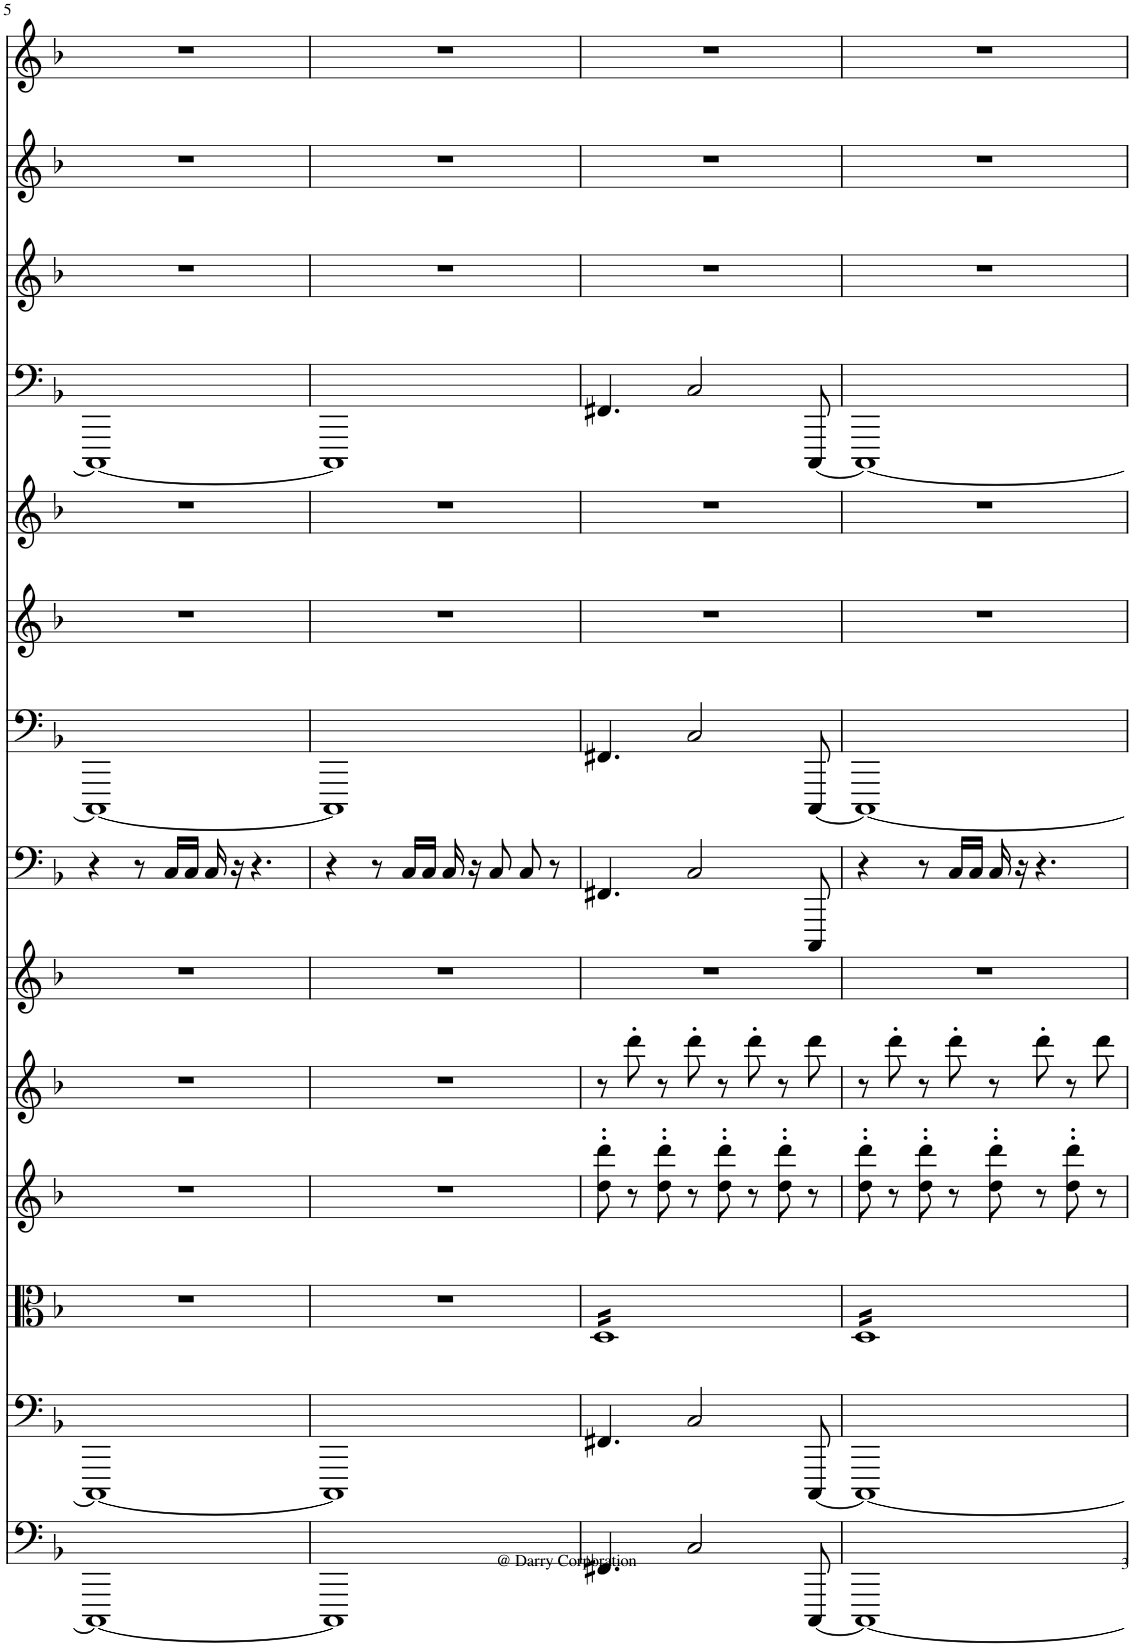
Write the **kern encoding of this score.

**kern	**kern	**kern	**kern	**kern	**kern	**kern	**kern	**kern	**kern	**kern	**kern	**kern	**kern
*part14	*part13	*part12	*part11	*part10	*part9	*part8	*part7	*part6	*part5	*part4	*part3	*part2	*part1
*staff14	*staff13	*staff12	*staff11	*staff10	*staff9	*staff8	*staff7	*staff6	*staff5	*staff4	*staff3	*staff2	*staff1
*I"Contrabass	*I"Cello	*I"Viola	*I"Violin II	*I"Violin I	*I"Solo Violin	*I"Timpani	*I"Tuba	*I"Trombone	*I"Horn	*I"Basson	*I"Clarinet	*I"Oboe	*I"Flute
!!LO:PB:g=z
*clefF4	*clefF4	*clefC3	*clefG2	*clefG2	*clefG2	*clefF4	*clefF4	*clefG2	*clefG2	*clefF4	*clefG2	*clefG2	*clefG2
*k[b-]	*k[b-]	*k[b-]	*k[b-]	*k[b-]	*k[b-]	*k[b-]	*k[b-]	*k[b-]	*k[b-]	*k[b-]	*k[b-]	*k[b-]	*k[b-]
*M4/4	*M4/4	*M4/4	*M4/4	*M4/4	*M4/4	*M4/4	*M4/4	*M4/4	*M4/4	*M4/4	*M4/4	*M4/4	*M4/4
=5	=5	=5	=5	=5	=5	=5	=5	=5	=5	=5	=5	=5	=5
1CCC_	1CCC_	1r	1r	1r	1r	4r	1CCC_	1r	1r	1CCC_	1r	1r	1r
.	.	.	.	.	.	8r	.	.	.	.	.	.	.
.	.	.	.	.	.	16C/LL	.	.	.	.	.	.	.
.	.	.	.	.	.	16C/JJ	.	.	.	.	.	.	.
.	.	.	.	.	.	16C/	.	.	.	.	.	.	.
.	.	.	.	.	.	16r	.	.	.	.	.	.	.
.	.	.	.	.	.	4.r	.	.	.	.	.	.	.
=6	=6	=6	=6	=6	=6	=6	=6	=6	=6	=6	=6	=6	=6
1CCC]	1CCC]	1r	1r	1r	1r	4r	1CCC]	1r	1r	1CCC]	1r	1r	1r
.	.	.	.	.	.	8r	.	.	.	.	.	.	.
.	.	.	.	.	.	16C/LL	.	.	.	.	.	.	.
.	.	.	.	.	.	16C/JJ	.	.	.	.	.	.	.
.	.	.	.	.	.	16C/	.	.	.	.	.	.	.
.	.	.	.	.	.	16r	.	.	.	.	.	.	.
.	.	.	.	.	.	8C/	.	.	.	.	.	.	.
.	.	.	.	.	.	8C/	.	.	.	.	.	.	.
.	.	.	.	.	.	8r	.	.	.	.	.	.	.
=7	=7	=7	=7	=7	=7	=7	=7	=7	=7	=7	=7	=7	=7
*	*	*tremolo	*	*	*	*	*	*	*	*	*	*	*
4.FF#X/	4.FF#X/	16DLL	8dd\' 8ddd\'	8r	1r	4.FF#X/	4.FF#X/	1r	1r	4.FF#X/	1r	1r	1r
.	.	16D	.	.	.	.	.	.	.	.	.	.	.
.	.	16D	8r	8ddd'\	.	.	.	.	.	.	.	.	.
.	.	16D	.	.	.	.	.	.	.	.	.	.	.
.	.	16D	8dd\' 8ddd\'	8r	.	.	.	.	.	.	.	.	.
.	.	16D	.	.	.	.	.	.	.	.	.	.	.
2C/	2C/	16D	8r	8ddd'\	.	2C/	2C/	.	.	2C/	.	.	.
.	.	16D	.	.	.	.	.	.	.	.	.	.	.
.	.	16D	8dd\' 8ddd\'	8r	.	.	.	.	.	.	.	.	.
.	.	16D	.	.	.	.	.	.	.	.	.	.	.
.	.	16D	8r	8ddd'\	.	.	.	.	.	.	.	.	.
.	.	16D	.	.	.	.	.	.	.	.	.	.	.
.	.	16D	8dd\' 8ddd\'	8r	.	.	.	.	.	.	.	.	.
.	.	16D	.	.	.	.	.	.	.	.	.	.	.
[8CCC/	[8CCC/	16D	8r	8ddd\	.	8CCC/	[8CCC/	.	.	[8CCC/	.	.	.
.	.	16DJJ	.	.	.	.	.	.	.	.	.	.	.
=8	=8	=8	=8	=8	=8	=8	=8	=8	=8	=8	=8	=8	=8
1CCC_	1CCC_	16DLL	8dd\' 8ddd\'	8r	1r	4r	1CCC_	1r	1r	1CCC_	1r	1r	1r
.	.	16D	.	.	.	.	.	.	.	.	.	.	.
.	.	16D	8r	8ddd'\	.	.	.	.	.	.	.	.	.
.	.	16D	.	.	.	.	.	.	.	.	.	.	.
.	.	16D	8dd\' 8ddd\'	8r	.	8r	.	.	.	.	.	.	.
.	.	16D	.	.	.	.	.	.	.	.	.	.	.
.	.	16D	8r	8ddd'\	.	16C/LL	.	.	.	.	.	.	.
.	.	16D	.	.	.	16C/JJ	.	.	.	.	.	.	.
.	.	16D	8dd\' 8ddd\'	8r	.	16C/	.	.	.	.	.	.	.
.	.	16D	.	.	.	16r	.	.	.	.	.	.	.
.	.	16D	8r	8ddd'\	.	4.r	.	.	.	.	.	.	.
.	.	16D	.	.	.	.	.	.	.	.	.	.	.
.	.	16D	8dd\' 8ddd\'	8r	.	.	.	.	.	.	.	.	.
.	.	16D	.	.	.	.	.	.	.	.	.	.	.
.	.	16D	8r	8ddd\	.	.	.	.	.	.	.	.	.
.	.	16DJJ	.	.	.	.	.	.	.	.	.	.	.
*	*	*Xtremolo	*	*	*	*	*	*	*	*	*	*	*
=	=	=	=	=	=	=	=	=	=	=	=	=	=
*-	*-	*-	*-	*-	*-	*-	*-	*-	*-	*-	*-	*-	*-
